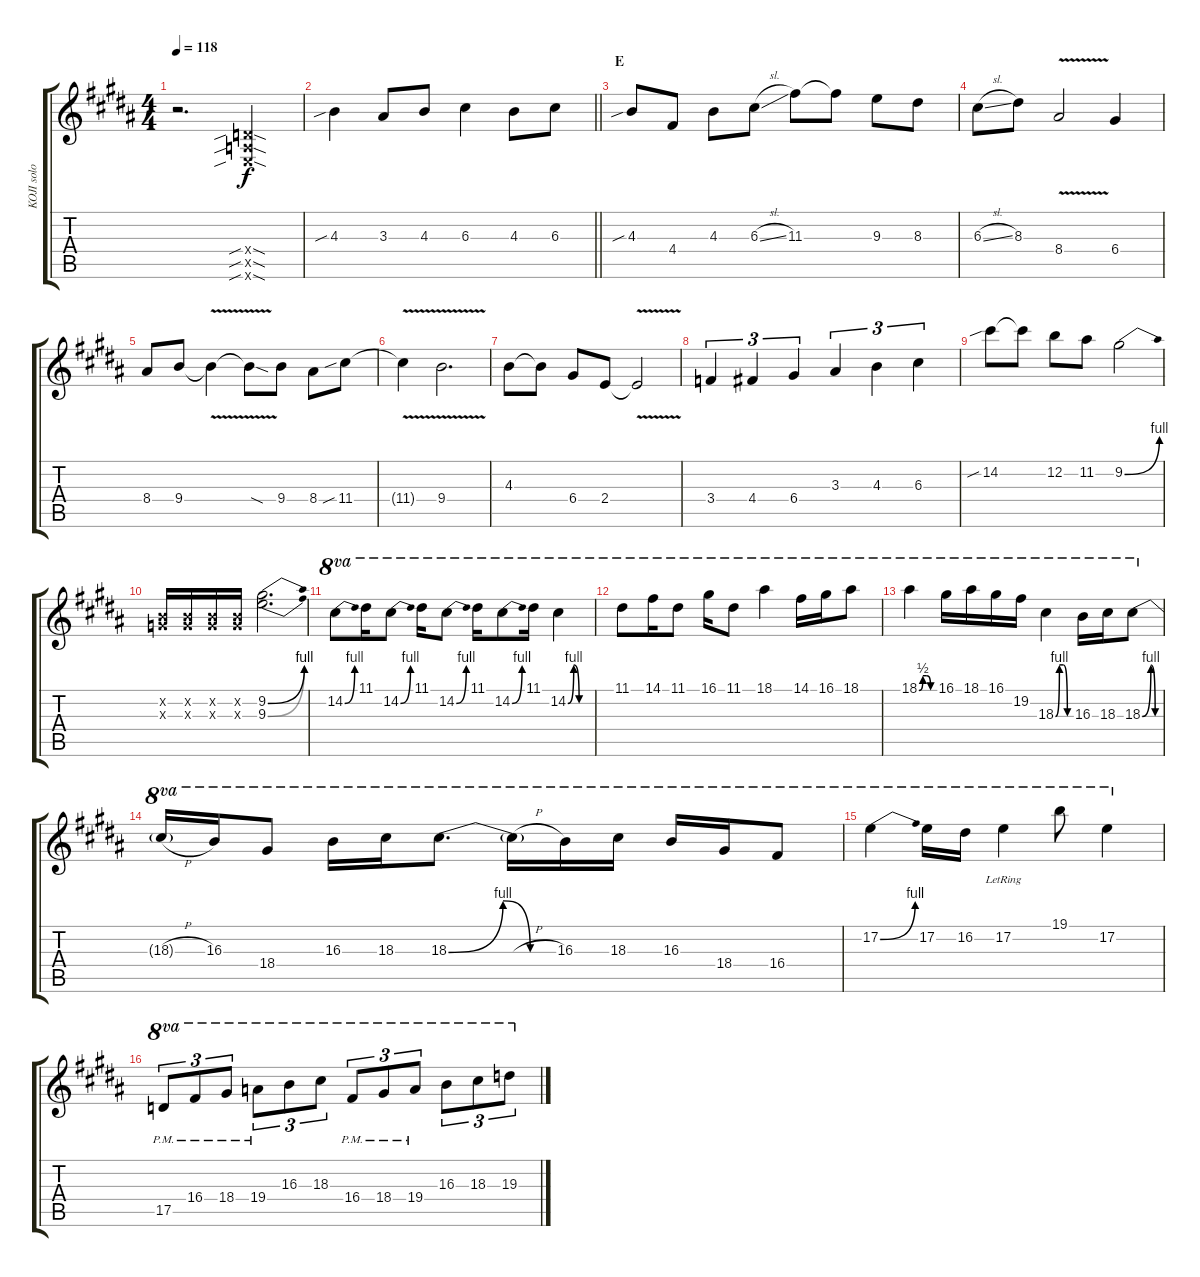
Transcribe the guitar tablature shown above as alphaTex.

\track ("KOJI solo" "KOJI solo") {instrument distortionguitar}
\staff {score tabs}
\tuning (E4 B3 G3 D3 A2 E2) {hide}
\ts (4 4)
\tempo 118
\clef g2
\ks b
r.2{d dy f} (0.4{sib sod x} 0.5{sib sod x} 0.6{sib sod x}).4 |
\barLineRight lightlight
4.3{sib}.4 3.3.8 4.3.8 6.3.4 4.3.8 6.3.8 |
\section ("" "E")
4.3{sib}.8 4.4.8 4.3.8 6.3{sl}.8 11.3.8 11.3{t}.8 9.3.8 8.3.8 |
6.3{sl}.8 8.3.8 8.4{v}.2 6.4.4 |
8.4.8 9.4.8 9.4{v t}.4 9.4{sod t}.8 9.4.8 8.4.8 11.4{sib}.8 |
11.4{v t}.4 9.4{v}.2{d} |
4.3.8 4.3{t}.8 6.4.8 2.4.8 2.4{v t}.2 |
3.4.4{tu (3 2)} 4.4.4{tu (3 2)} 6.4.4{tu (3 2)} 3.3.4{tu (3 2)} 4.3.4{tu (3 2)} 6.3.4{tu (3 2)} |
14.2{sib}.8 14.2{t}.8 12.2.8 11.2.8 9.2{be (bend 0 0 60 4)}.2 |
(0.2{x} 0.3{x}).16 (0.2{x} 0.3{x}).16 (0.2{x} 0.3{x}).16 (0.2{x} 0.3{x}).16 (9.2{be (bend 0 0 60 4)} 9.3{be (bend 0 0 60 4)}).2{d} |
14.2{be (bend 0 0 60 4)}.8{ot 8va} 11.1.16{ot 8va} 14.2{be (bend 0 0 60 4)}.8{ot 8va} 11.1.16{ot 8va} 14.2{be (bend 0 0 60 4)}.8{ot 8va} 11.1.16{ot 8va} 14.2{be (bend 0 0 60 4)}.8{ot 8va} 11.1.16{ot 8va} 14.2{be (custom 0 0 15 4 29 0 45 0 60 0)}.4{ot 8va} |
11.1.8{ot 8va} 14.1.16{ot 8va} 11.1.8{ot 8va} 16.1.16{ot 8va} 11.1.8{ot 8va} 18.1.4{ot 8va} 14.1.16{ot 8va} 16.1.16{ot 8va} 18.1.8{ot 8va} |
18.1{be (custom 0 0 15 2 30 2 45 0 60 0)}.4{ot 8va} 16.1.16{ot 8va} 18.1.16{ot 8va} 16.1.16{ot 8va} 19.2.16{ot 8va} 18.3{be (custom 0 0 15 4 30 4 46 0 60 0)}.4{ot 8va} 16.3.16{ot 8va} 18.3.16{ot 8va} 18.3{be (custom 0 0 30 4 45 0 60 0)}.8{ot 8va} |
18.3{h t}.16{ot 8va} 16.3.16{ot 8va} 18.4.8{ot 8va} 16.3.16{ot 8va} 18.3.16{ot 8va} 18.3{be (custom 0 0 30 4 45 0 60 0)}.8{d ot 8va} 18.3{h t}.16{ot 8va} 16.3.16{ot 8va} 18.3.16{ot 8va} 16.3.16{ot 8va} 18.4.16{ot 8va} 16.4.8{ot 8va} |
17.2{be (bend 0 0 60 4)}.4{ot 8va} 17.2.16{ot 8va} 16.2.16{ot 8va} 17.2{lr}.4{ot 8va} 19.1.8{ot 8va} 17.2.4{ot 8va} |
17.5{pm}.8{tu (3 2) ot 8va} 16.4{pm}.8{tu (3 2) ot 8va} 18.4{pm}.8{tu (3 2) ot 8va} 19.4{pm}.8{tu (3 2) ot 8va} 16.3.8{tu (3 2) ot 8va} 18.3.8{tu (3 2) ot 8va} 16.4{pm}.8{tu (3 2) ot 8va} 18.4{pm}.8{tu (3 2) ot 8va} 19.4{pm}.8{tu (3 2) ot 8va} 16.3.8{tu (3 2) ot 8va} 18.3.8{tu (3 2) ot 8va} 19.3.8{tu (3 2) ot 8va}
